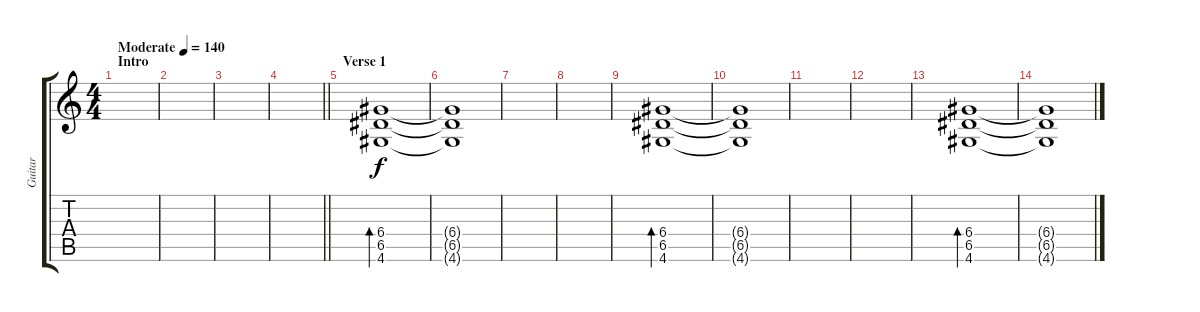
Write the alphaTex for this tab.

\track ("Guitar" "Guitar") {instrument overdrivenguitar}
\staff {score tabs}
\tuning (E4 B3 G3 D3 A2 E2) {hide}
\ts (4 4)
\section ("" "Intro")
\tempo (140 "Moderate")
\clef g2
\ks c
|
|
|
\barLineRight lightlight
|
\section ("" "Verse 1")
(6.4 6.5 4.6).1{bd 240 volume 4} |
(6.4{t} 6.5{t} 4.6{t}).1 |
|
|
(6.4 6.5 4.6).1{bd 240 volume 4} |
(6.4{t} 6.5{t} 4.6{t}).1 |
|
|
(6.4 6.5 4.6).1{bd 240 volume 4} |
(6.4{t} 6.5{t} 4.6{t}).1
